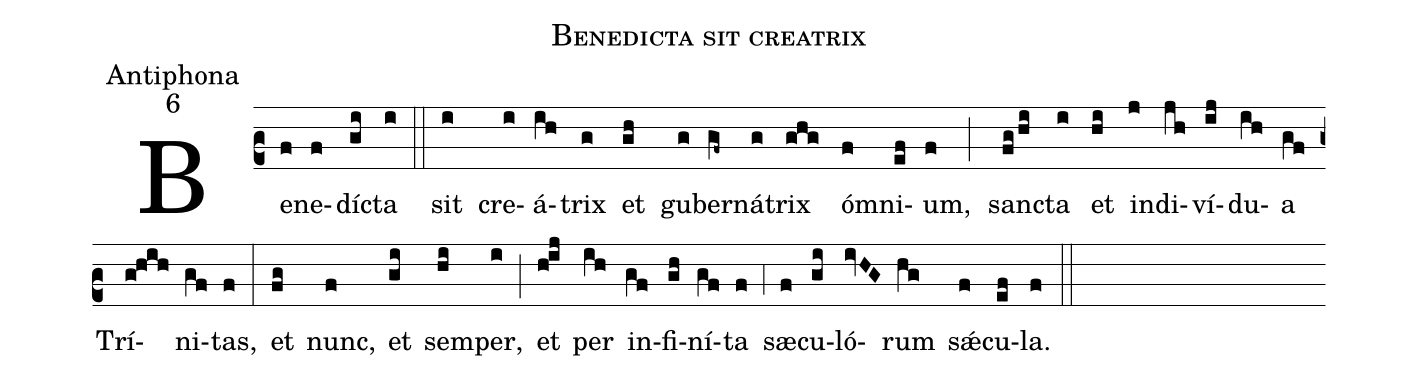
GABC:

name:Benedicta sit creatrix;
office-part:Antiphona;
mode:6;
%%
(c2) Be(f)ne(f)dí(gi)cta(i) (::) sit(i) cre(i)á(ih)trix(g) et(gh) gu(g)ber(gf~)ná(g)trix(ghg) ó(f)mni(ef)um,(f) (;) san(fg/hi)cta(i) et(hi) in(j)di(jh)ví(ij)du(ih)a(gf) Trí(g!hih)ni(gf)tas,(f) (:) et(fg) nunc,(f) et(gi) sem(hi)per,(i) (;) et(h!ij) per(ih) in(gf)fi(gh)ní(gf)ta(f) (;4) sæ(f)cu(gi)ló(ivHG)rum(hg) s<sp>'ae</sp>(f)cu(ef)la.(f) (::)
